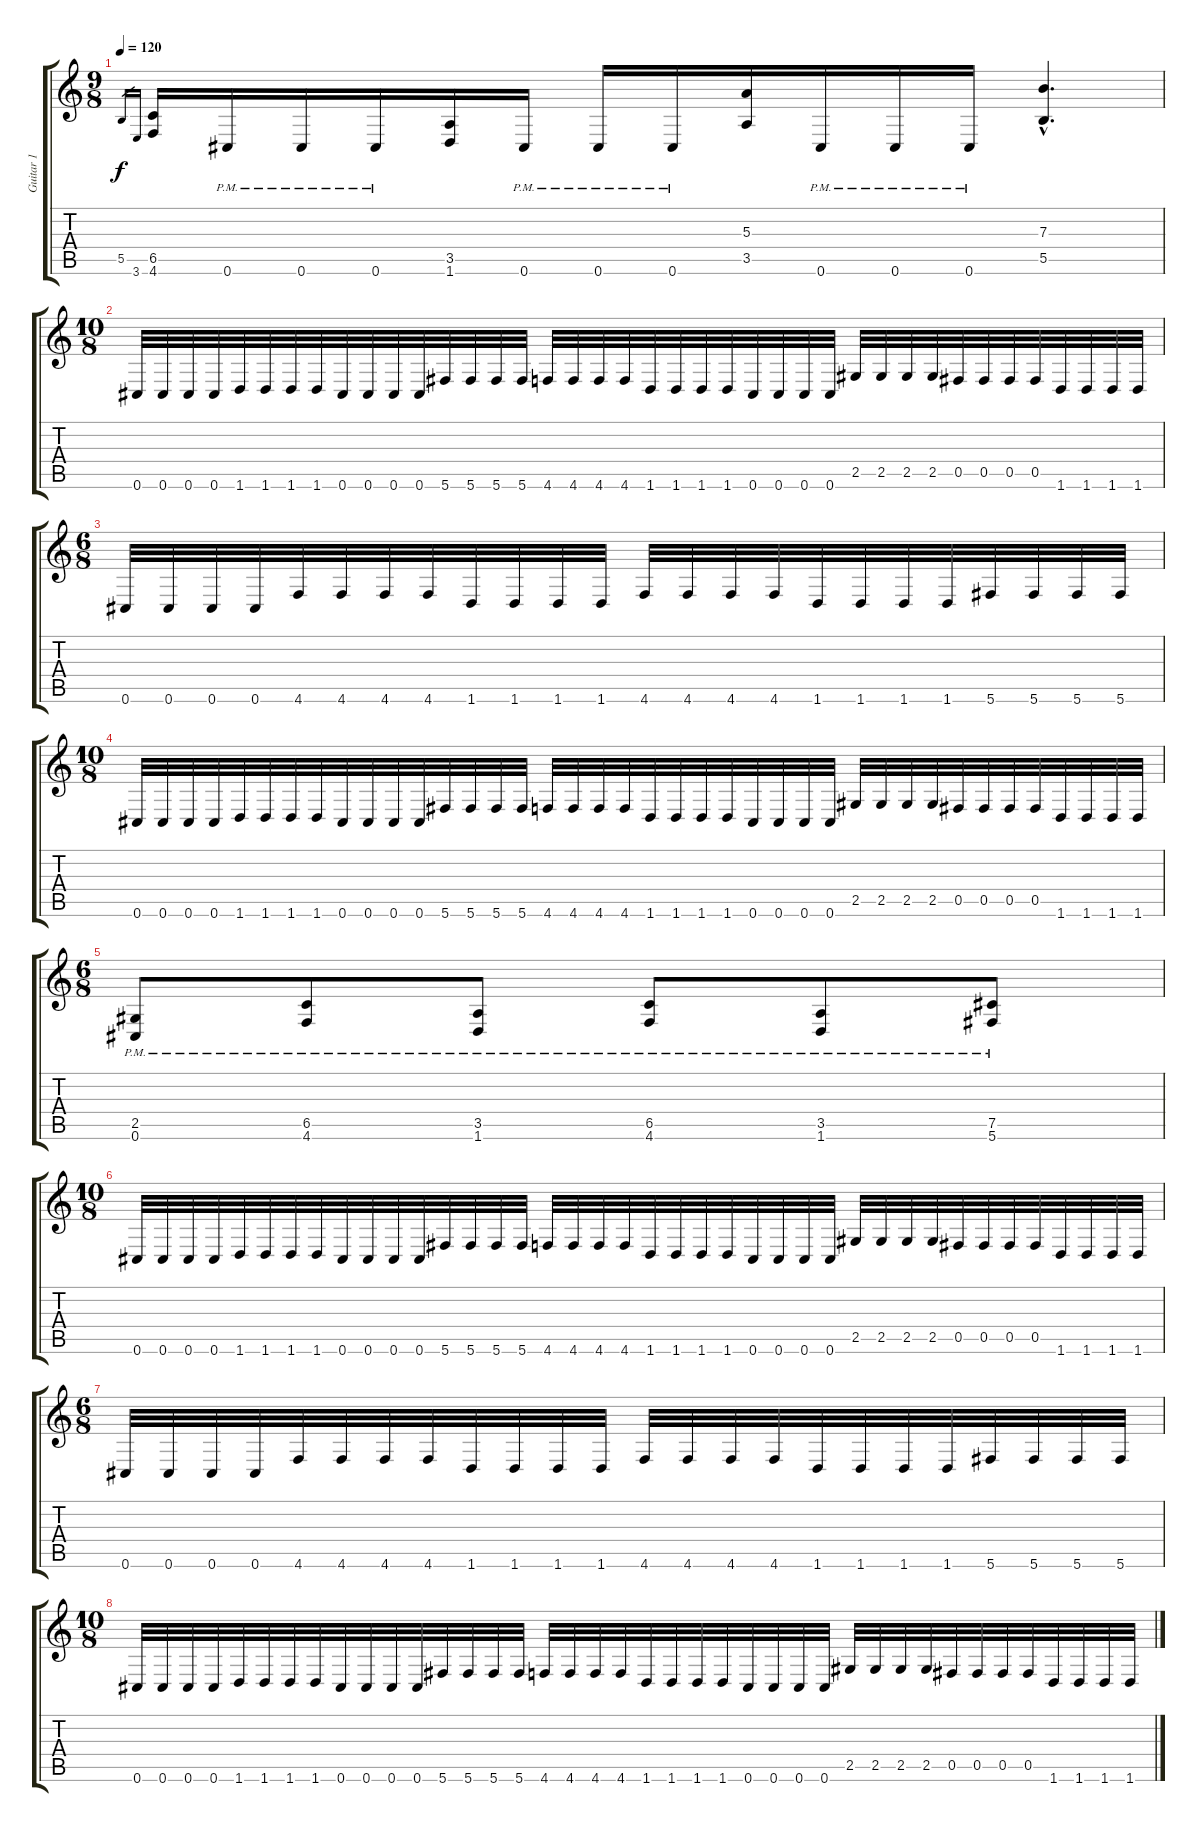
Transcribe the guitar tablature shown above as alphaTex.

\track ("Guitar 1" "Guitar 1") {instrument distortionguitar}
\staff {score tabs}
\tuning (Db4 Ab3 E3 B2 Gb2 Db2) {hide}
\ts (9 8)
\tempo 120
\clef g2
\ks c
5.5.16{gr dy f} 3.6.16{gr} (6.5 4.6).16 0.6{pm}.16 0.6{pm}.16 0.6{pm}.16 (3.5 1.6).16 0.6{pm}.16 0.6{pm}.16 0.6{pm}.16 (5.3 3.5).16 0.6{pm}.16 0.6{pm}.16 0.6{pm}.16 (7.3{hac} 5.5{hac}).4{d} |
\ts (10 8)
0.6.32 0.6.32 0.6.32 0.6.32 1.6.32 1.6.32 1.6.32 1.6.32 0.6.32 0.6.32 0.6.32 0.6.32 5.6.32 5.6.32 5.6.32 5.6.32 4.6.32 4.6.32 4.6.32 4.6.32 1.6.32 1.6.32 1.6.32 1.6.32 0.6.32 0.6.32 0.6.32 0.6.32 2.5.32 2.5.32 2.5.32 2.5.32 0.5.32 0.5.32 0.5.32 0.5.32 1.6.32 1.6.32 1.6.32 1.6.32 |
\ts (6 8)
0.6.32 0.6.32 0.6.32 0.6.32 4.6.32 4.6.32 4.6.32 4.6.32 1.6.32 1.6.32 1.6.32 1.6.32 4.6.32 4.6.32 4.6.32 4.6.32 1.6.32 1.6.32 1.6.32 1.6.32 5.6.32 5.6.32 5.6.32 5.6.32 |
\ts (10 8)
0.6.32 0.6.32 0.6.32 0.6.32 1.6.32 1.6.32 1.6.32 1.6.32 0.6.32 0.6.32 0.6.32 0.6.32 5.6.32 5.6.32 5.6.32 5.6.32 4.6.32 4.6.32 4.6.32 4.6.32 1.6.32 1.6.32 1.6.32 1.6.32 0.6.32 0.6.32 0.6.32 0.6.32 2.5.32 2.5.32 2.5.32 2.5.32 0.5.32 0.5.32 0.5.32 0.5.32 1.6.32 1.6.32 1.6.32 1.6.32 |
\ts (6 8)
(2.5{pm} 0.6{pm}).8 (6.5{pm} 4.6{pm}).8 (3.5{pm} 1.6{pm}).8 (6.5{pm} 4.6{pm}).8 (3.5{pm} 1.6{pm}).8 (7.5{pm} 5.6{pm}).8 |
\ts (10 8)
0.6.32 0.6.32 0.6.32 0.6.32 1.6.32 1.6.32 1.6.32 1.6.32 0.6.32 0.6.32 0.6.32 0.6.32 5.6.32 5.6.32 5.6.32 5.6.32 4.6.32 4.6.32 4.6.32 4.6.32 1.6.32 1.6.32 1.6.32 1.6.32 0.6.32 0.6.32 0.6.32 0.6.32 2.5.32 2.5.32 2.5.32 2.5.32 0.5.32 0.5.32 0.5.32 0.5.32 1.6.32 1.6.32 1.6.32 1.6.32 |
\ts (6 8)
0.6.32 0.6.32 0.6.32 0.6.32 4.6.32 4.6.32 4.6.32 4.6.32 1.6.32 1.6.32 1.6.32 1.6.32 4.6.32 4.6.32 4.6.32 4.6.32 1.6.32 1.6.32 1.6.32 1.6.32 5.6.32 5.6.32 5.6.32 5.6.32 |
\ts (10 8)
0.6.32 0.6.32 0.6.32 0.6.32 1.6.32 1.6.32 1.6.32 1.6.32 0.6.32 0.6.32 0.6.32 0.6.32 5.6.32 5.6.32 5.6.32 5.6.32 4.6.32 4.6.32 4.6.32 4.6.32 1.6.32 1.6.32 1.6.32 1.6.32 0.6.32 0.6.32 0.6.32 0.6.32 2.5.32 2.5.32 2.5.32 2.5.32 0.5.32 0.5.32 0.5.32 0.5.32 1.6.32 1.6.32 1.6.32 1.6.32
